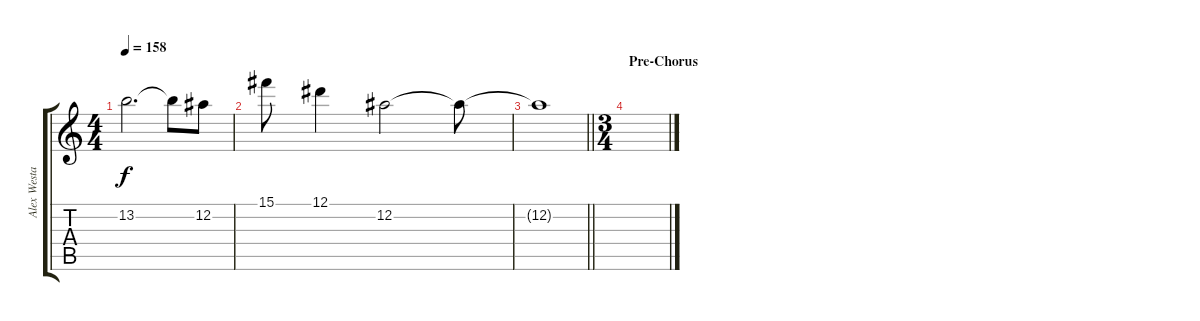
\track ("Alex Westaway" "Alex Westa") {instrument electricguitarjazz}
\staff {score tabs}
\tuning (Eb4 Bb3 Gb3 Db3 Ab2 Db2) {hide}
\ts (4 4)
\tempo 158
\clef g2
\ks c
13.2{t}.2{d dy f} 13.2{t}.8 12.2.8 |
15.1.8 12.1.4 12.2.2 12.2{t}.8 |
\barLineRight lightlight
12.2{t}.1 |
\ts (3 4)
\section ("" "Pre-Chorus")
